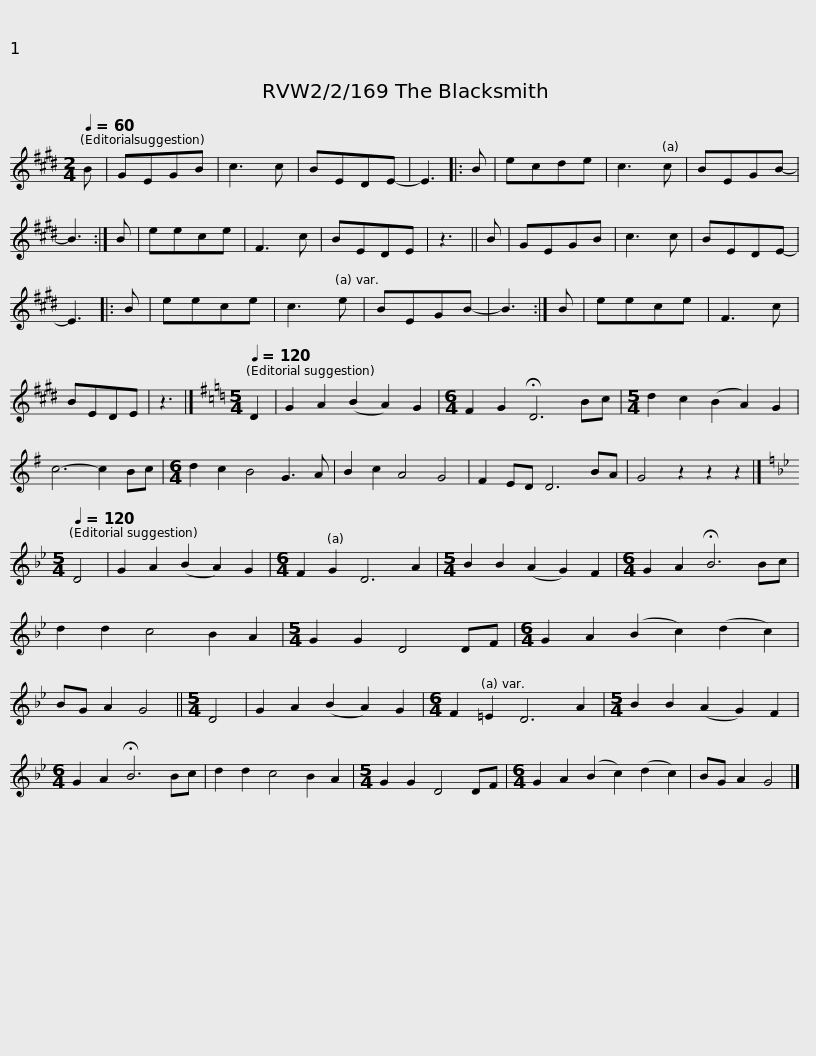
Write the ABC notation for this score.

X:1
L:1/8
Q:1/4=60
M:2/4
I:linebreak $
K:E
V:1 treble
V:1
 B | GEGB | c3 c | BEDE- | E3 |: %5
 B |$ ecde | c3 c | BEGB- | B3 :| %10
 B | eece |$ F3 c | BEDE | z3 || %15
 B | GEGB | c3 c |$ BEDE- | E3 |: %20
 B | eece | c3 e | BEGB- |$ B3 :| %25
 B | eece | F3 c | BEDE | z3 |] %30
[K:G][M:5/4][Q:1/4=120] D2 | G2 A2 (B2 A2) G2 |[M:6/4] F2 G2 !fermata!D6 Bc |[M:5/4] d2 c2 (B2 A2) G2 |$ c6- c2 Bc |$ %35
[M:6/4] d2 c2 B4 G3 A | B2 c2 A4 G4 | F2 ED D6 BA | G4 z2 z2 z2 |][K:Gmin][M:5/4][Q:1/4=120] D4 | %40
 G2 A2 (B2 A2) G2 |[M:6/4] F2 G2 D6 A2 |$[M:5/4] B2 B2 (A2 G2) F2 |[M:6/4] G2 A2 !fermata!B6 Bc |$ d2 d2 c4 B2 A2 | %45
[M:5/4] G2 G2 D4 DF |[M:6/4] G2 A2 (B2 c2) (d2 c2) | BG A2 G4 ||[M:5/4] D4 |$ G2 A2 (B2 A2) G2 | %50
[M:6/4] F2 =E2 D6 A2 |[M:5/4] B2 B2 (A2 G2) F2 |[M:6/4] G2 A2 !fermata!B6 Bc |$ d2 d2 c4 B2 A2 |[M:5/4] G2 G2 D4 DF | %55
[M:6/4] G2 A2 (B2 c2) (d2 c2) | BG A2 G4 |] %57
